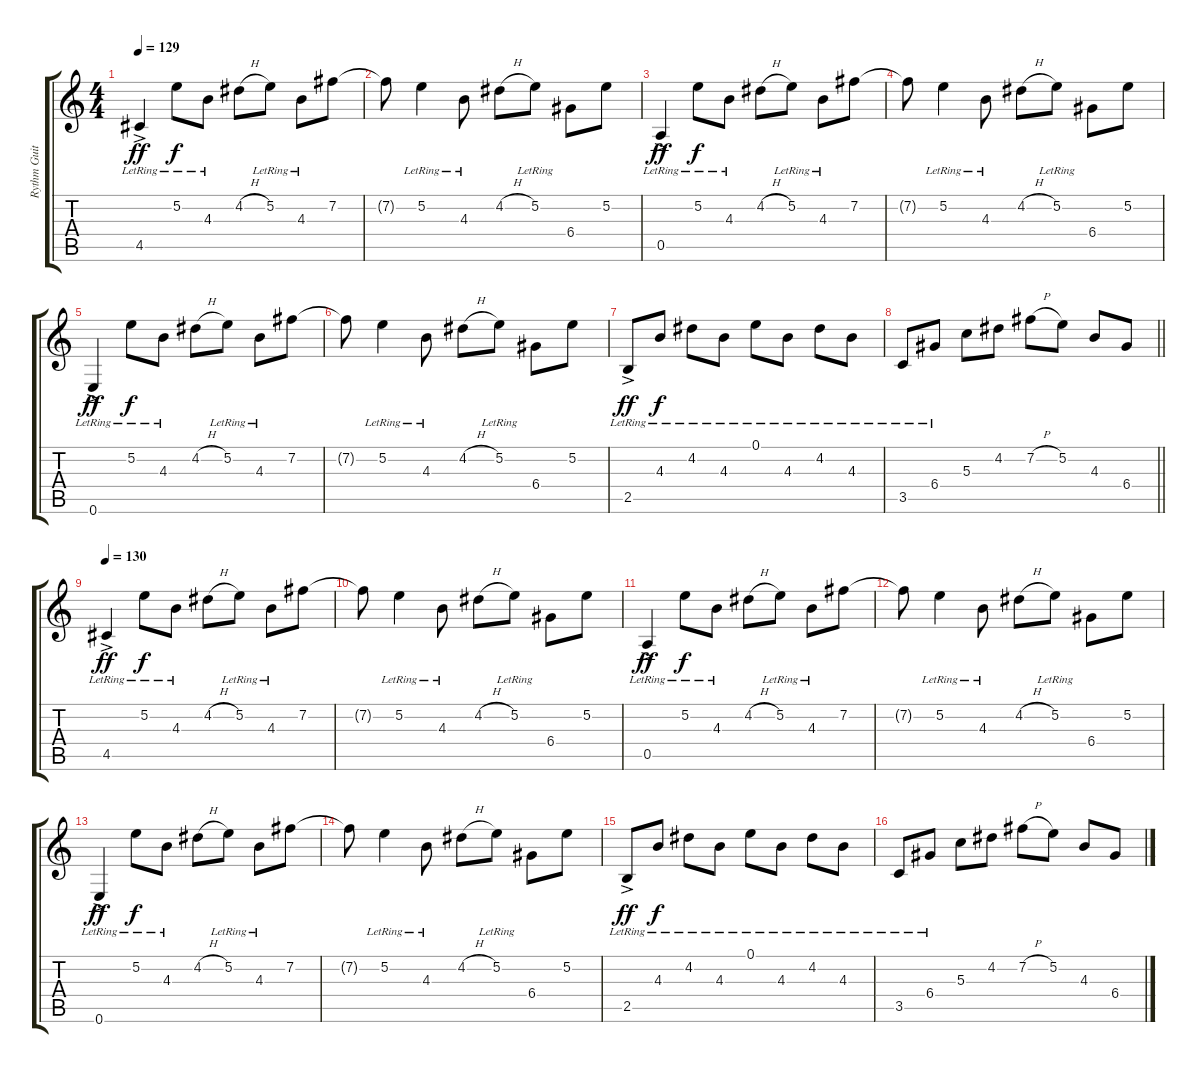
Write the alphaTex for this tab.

\track ("Rythm Guitar (Slash)" "Rythm Guit") {instrument electricguitarjazz}
\staff {score tabs}
\tuning (E4 B3 G3 D3 A2 E2) {hide}
\ts (4 4)
\tempo 129
\clef g2
\ks c
4.5{ac lr}.4{dy ff} 5.2{lr}.8{dy f} 4.3{lr}.8 4.2{h}.8 5.2{lr}.8 4.3{lr}.8 7.2.8 |
7.2{t}.8 5.2{lr}.4 4.3{lr}.8 4.2{h}.8 5.2{lr}.8 6.4.8 5.2.8 |
0.5{ac lr}.4{dy ff} 5.2{lr}.8{dy f} 4.3{lr}.8 4.2{h}.8 5.2{lr}.8 4.3{lr}.8 7.2.8 |
7.2{t}.8 5.2{lr}.4 4.3{lr}.8 4.2{h}.8 5.2{lr}.8 6.4.8 5.2.8 |
0.6{ac lr}.4{dy ff} 5.2{lr}.8{dy f} 4.3{lr}.8 4.2{h}.8 5.2{lr}.8 4.3{lr}.8 7.2.8 |
7.2{t}.8 5.2{lr}.4 4.3{lr}.8 4.2{h}.8 5.2{lr}.8 6.4.8 5.2.8 |
2.5{ac lr}.8{dy ff} 4.3{lr}.8{dy f} 4.2{lr}.8 4.3{lr}.8 0.1{lr}.8 4.3{lr}.8 4.2{lr}.8 4.3{lr}.8 |
\barLineRight lightlight
3.5{lr}.8 6.4{lr}.8 5.3.8 4.2.8 7.2{h}.8 5.2.8 4.3.8 6.4.8 |
\tempo 130
4.5{ac lr}.4{dy ff} 5.2{lr}.8{dy f} 4.3{lr}.8 4.2{h}.8 5.2{lr}.8 4.3{lr}.8 7.2.8 |
7.2{t}.8 5.2{lr}.4 4.3{lr}.8 4.2{h}.8 5.2{lr}.8 6.4.8 5.2.8 |
0.5{ac lr}.4{dy ff} 5.2{lr}.8{dy f} 4.3{lr}.8 4.2{h}.8 5.2{lr}.8 4.3{lr}.8 7.2.8 |
7.2{t}.8 5.2{lr}.4 4.3{lr}.8 4.2{h}.8 5.2{lr}.8 6.4.8 5.2.8 |
0.6{ac lr}.4{dy ff} 5.2{lr}.8{dy f} 4.3{lr}.8 4.2{h}.8 5.2{lr}.8 4.3{lr}.8 7.2.8 |
7.2{t}.8 5.2{lr}.4 4.3{lr}.8 4.2{h}.8 5.2{lr}.8 6.4.8 5.2.8 |
2.5{ac lr}.8{dy ff} 4.3{lr}.8{dy f} 4.2{lr}.8 4.3{lr}.8 0.1{lr}.8 4.3{lr}.8 4.2{lr}.8 4.3{lr}.8 |
3.5{lr}.8 6.4{lr}.8 5.3.8 4.2.8 7.2{h}.8 5.2.8 4.3.8 6.4.8
